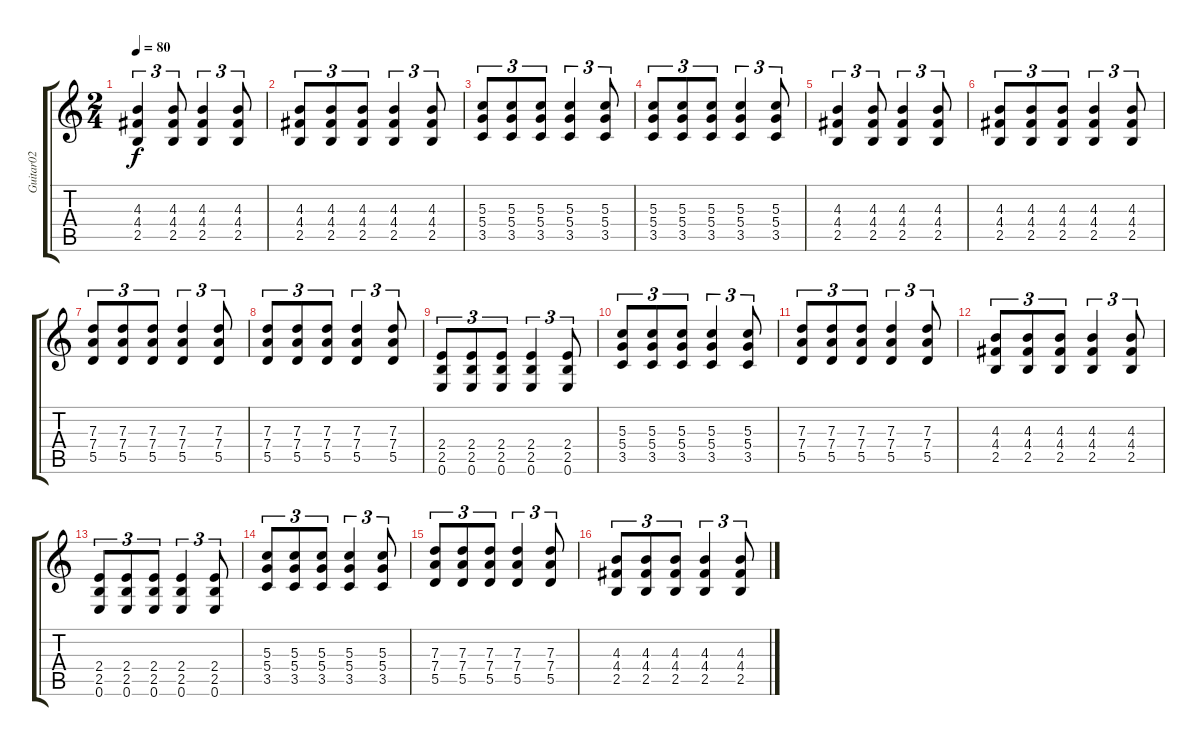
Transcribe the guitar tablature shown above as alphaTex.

\track ("Guitar02" "Guitar02") {instrument electricguitarclean}
\staff {score tabs}
\tuning (E4 B3 G3 D3 A2 E2) {hide}
\ts (2 4)
\tempo 80
\clef g2
\ks c
(4.3 4.4 2.5).4{tu (3 2) dy f} (4.3 4.4 2.5).8{tu (3 2)} (4.3 4.4 2.5).4{tu (3 2)} (4.3 4.4 2.5).8{tu (3 2)} |
(4.3 4.4 2.5).8{tu (3 2)} (4.3 4.4 2.5).8{tu (3 2)} (4.3 4.4 2.5).8{tu (3 2)} (4.3 4.4 2.5).4{tu (3 2)} (4.3 4.4 2.5).8{tu (3 2)} |
(5.3 5.4 3.5).8{tu (3 2)} (5.3 5.4 3.5).8{tu (3 2)} (5.3 5.4 3.5).8{tu (3 2)} (5.3 5.4 3.5).4{tu (3 2)} (5.3 5.4 3.5).8{tu (3 2)} |
(5.3 5.4 3.5).8{tu (3 2)} (5.3 5.4 3.5).8{tu (3 2)} (5.3 5.4 3.5).8{tu (3 2)} (5.3 5.4 3.5).4{tu (3 2)} (5.3 5.4 3.5).8{tu (3 2)} |
(4.3 4.4 2.5).4{tu (3 2)} (4.3 4.4 2.5).8{tu (3 2)} (4.3 4.4 2.5).4{tu (3 2)} (4.3 4.4 2.5).8{tu (3 2)} |
(4.3 4.4 2.5).8{tu (3 2)} (4.3 4.4 2.5).8{tu (3 2)} (4.3 4.4 2.5).8{tu (3 2)} (4.3 4.4 2.5).4{tu (3 2)} (4.3 4.4 2.5).8{tu (3 2)} |
(7.3 7.4 5.5).8{tu (3 2)} (7.3 7.4 5.5).8{tu (3 2)} (7.3 7.4 5.5).8{tu (3 2)} (7.3 7.4 5.5).4{tu (3 2)} (7.3 7.4 5.5).8{tu (3 2)} |
(7.3 7.4 5.5).8{tu (3 2)} (7.3 7.4 5.5).8{tu (3 2)} (7.3 7.4 5.5).8{tu (3 2)} (7.3 7.4 5.5).4{tu (3 2)} (7.3 7.4 5.5).8{tu (3 2)} |
(2.4 2.5 0.6).8{tu (3 2)} (2.4 2.5 0.6).8{tu (3 2)} (2.4 2.5 0.6).8{tu (3 2)} (2.4 2.5 0.6).4{tu (3 2)} (2.4 2.5 0.6).8{tu (3 2)} |
(5.3 5.4 3.5).8{tu (3 2)} (5.3 5.4 3.5).8{tu (3 2)} (5.3 5.4 3.5).8{tu (3 2)} (5.3 5.4 3.5).4{tu (3 2)} (5.3 5.4 3.5).8{tu (3 2)} |
(7.3 7.4 5.5).8{tu (3 2)} (7.3 7.4 5.5).8{tu (3 2)} (7.3 7.4 5.5).8{tu (3 2)} (7.3 7.4 5.5).4{tu (3 2)} (7.3 7.4 5.5).8{tu (3 2)} |
(4.3 4.4 2.5).8{tu (3 2)} (4.3 4.4 2.5).8{tu (3 2)} (4.3 4.4 2.5).8{tu (3 2)} (4.3 4.4 2.5).4{tu (3 2)} (4.3 4.4 2.5).8{tu (3 2)} |
(2.4 2.5 0.6).8{tu (3 2)} (2.4 2.5 0.6).8{tu (3 2)} (2.4 2.5 0.6).8{tu (3 2)} (2.4 2.5 0.6).4{tu (3 2)} (2.4 2.5 0.6).8{tu (3 2)} |
(5.3 5.4 3.5).8{tu (3 2)} (5.3 5.4 3.5).8{tu (3 2)} (5.3 5.4 3.5).8{tu (3 2)} (5.3 5.4 3.5).4{tu (3 2)} (5.3 5.4 3.5).8{tu (3 2)} |
(7.3 7.4 5.5).8{tu (3 2)} (7.3 7.4 5.5).8{tu (3 2)} (7.3 7.4 5.5).8{tu (3 2)} (7.3 7.4 5.5).4{tu (3 2)} (7.3 7.4 5.5).8{tu (3 2)} |
(4.3 4.4 2.5).8{tu (3 2)} (4.3 4.4 2.5).8{tu (3 2)} (4.3 4.4 2.5).8{tu (3 2)} (4.3 4.4 2.5).4{tu (3 2)} (4.3 4.4 2.5).8{tu (3 2)}
